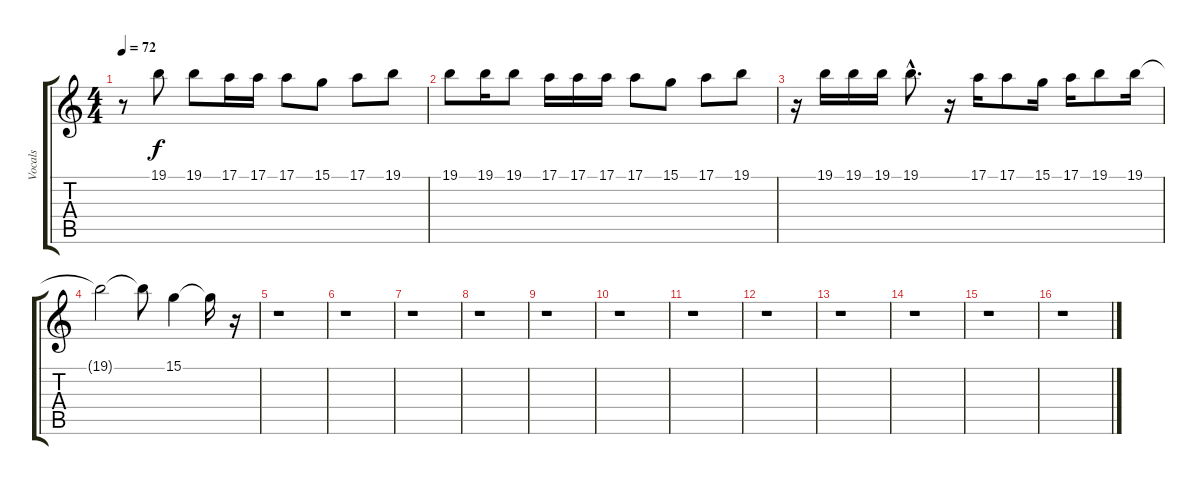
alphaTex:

\track ("Vocals" "Vocals") {instrument choiraahs}
\staff {score tabs}
\tuning (E4 B3 G3 D3 A2 E2) {hide}
\ts (4 4)
\tempo 72
\clef g2
\ks c
r.8{dy f} 19.1.8 19.1.8 17.1.16 17.1.16 17.1.8 15.1.8 17.1.8 19.1.8 |
19.1.8 19.1.16 19.1.8 17.1.16 17.1.16 17.1.16 17.1.8 15.1.8 17.1.8 19.1.8 |
r.16 19.1.16 19.1.16 19.1.16 19.1{hac}.8{d} r.16 17.1.16 17.1.8 15.1.16 17.1.16 19.1.8 19.1.16 |
19.1{t}.2 19.1{t}.8 15.1.4 15.1{t}.16 r.16 |
r.1 |
r.1 |
r.1 |
r.1 |
r.1 |
r.1 |
r.1 |
r.1 |
r.1 |
r.1 |
r.1 |
r.1
